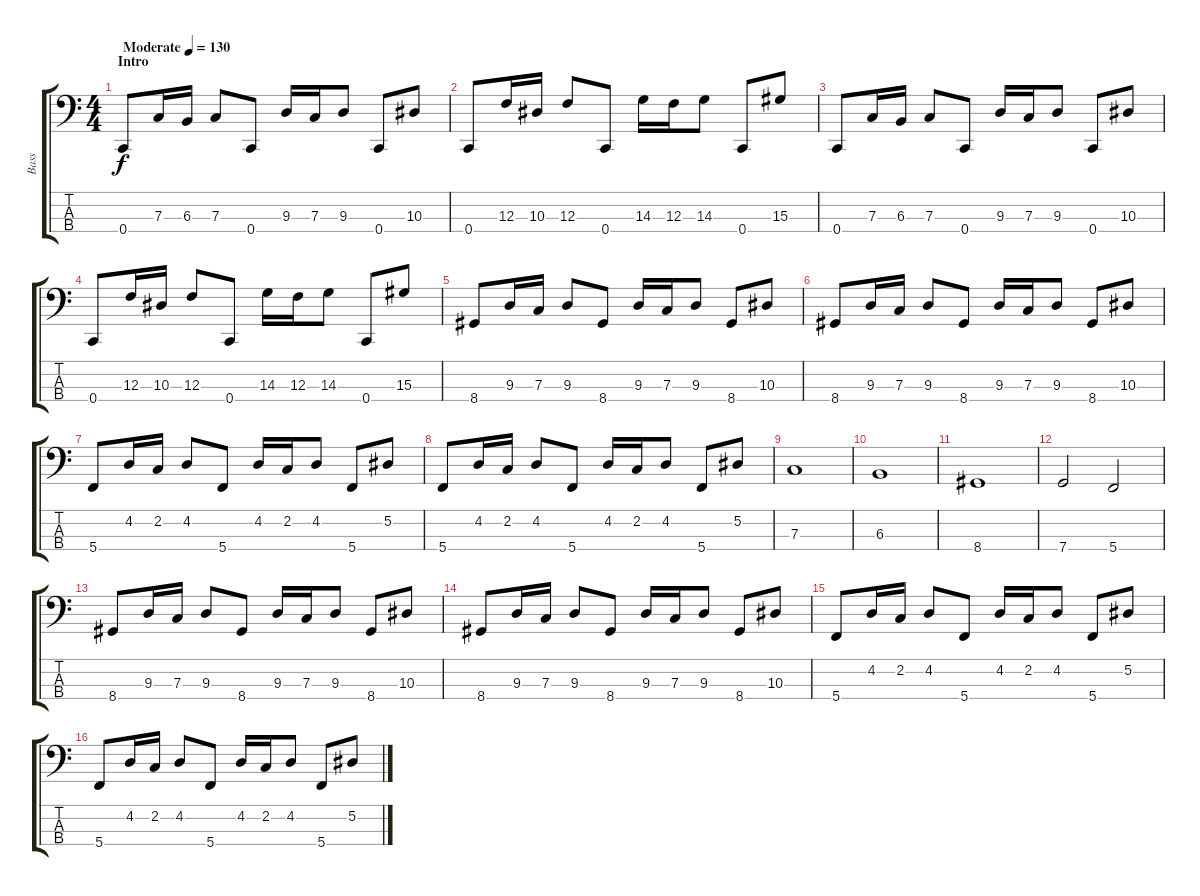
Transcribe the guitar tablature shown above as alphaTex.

\track ("Bass" "Bass") {instrument electricbassfinger}
\staff {score tabs}
\tuning (Eb2 Bb1 F1 C1) {hide}
\ts (4 4)
\section ("" "Intro")
\tempo (130 "Moderate")
\clef f4
\ks c
0.4.8{dy f instrument electricbassfinger} 7.3.16 6.3.16 7.3.8 0.4.8 9.3.16 7.3.16 9.3.8 0.4.8 10.3.8 |
0.4.8 12.3.16 10.3.16 12.3.8 0.4.8 14.3.16 12.3.16 14.3.8 0.4.8 15.3.8 |
0.4.8 7.3.16 6.3.16 7.3.8 0.4.8 9.3.16 7.3.16 9.3.8 0.4.8 10.3.8 |
0.4.8 12.3.16 10.3.16 12.3.8 0.4.8 14.3.16 12.3.16 14.3.8 0.4.8 15.3.8 |
8.4.8 9.3.16 7.3.16 9.3.8 8.4.8 9.3.16 7.3.16 9.3.8 8.4.8 10.3.8 |
8.4.8 9.3.16 7.3.16 9.3.8 8.4.8 9.3.16 7.3.16 9.3.8 8.4.8 10.3.8 |
5.4.8 4.2.16 2.2.16 4.2.8 5.4.8 4.2.16 2.2.16 4.2.8 5.4.8 5.2.8 |
5.4.8 4.2.16 2.2.16 4.2.8 5.4.8 4.2.16 2.2.16 4.2.8 5.4.8 5.2.8 |
7.3.1 |
6.3.1 |
8.4.1 |
7.4.2 5.4.2 |
8.4.8 9.3.16 7.3.16 9.3.8 8.4.8 9.3.16 7.3.16 9.3.8 8.4.8 10.3.8 |
8.4.8 9.3.16 7.3.16 9.3.8 8.4.8 9.3.16 7.3.16 9.3.8 8.4.8 10.3.8 |
5.4.8 4.2.16 2.2.16 4.2.8 5.4.8 4.2.16 2.2.16 4.2.8 5.4.8 5.2.8 |
5.4.8 4.2.16 2.2.16 4.2.8 5.4.8 4.2.16 2.2.16 4.2.8 5.4.8 5.2.8
